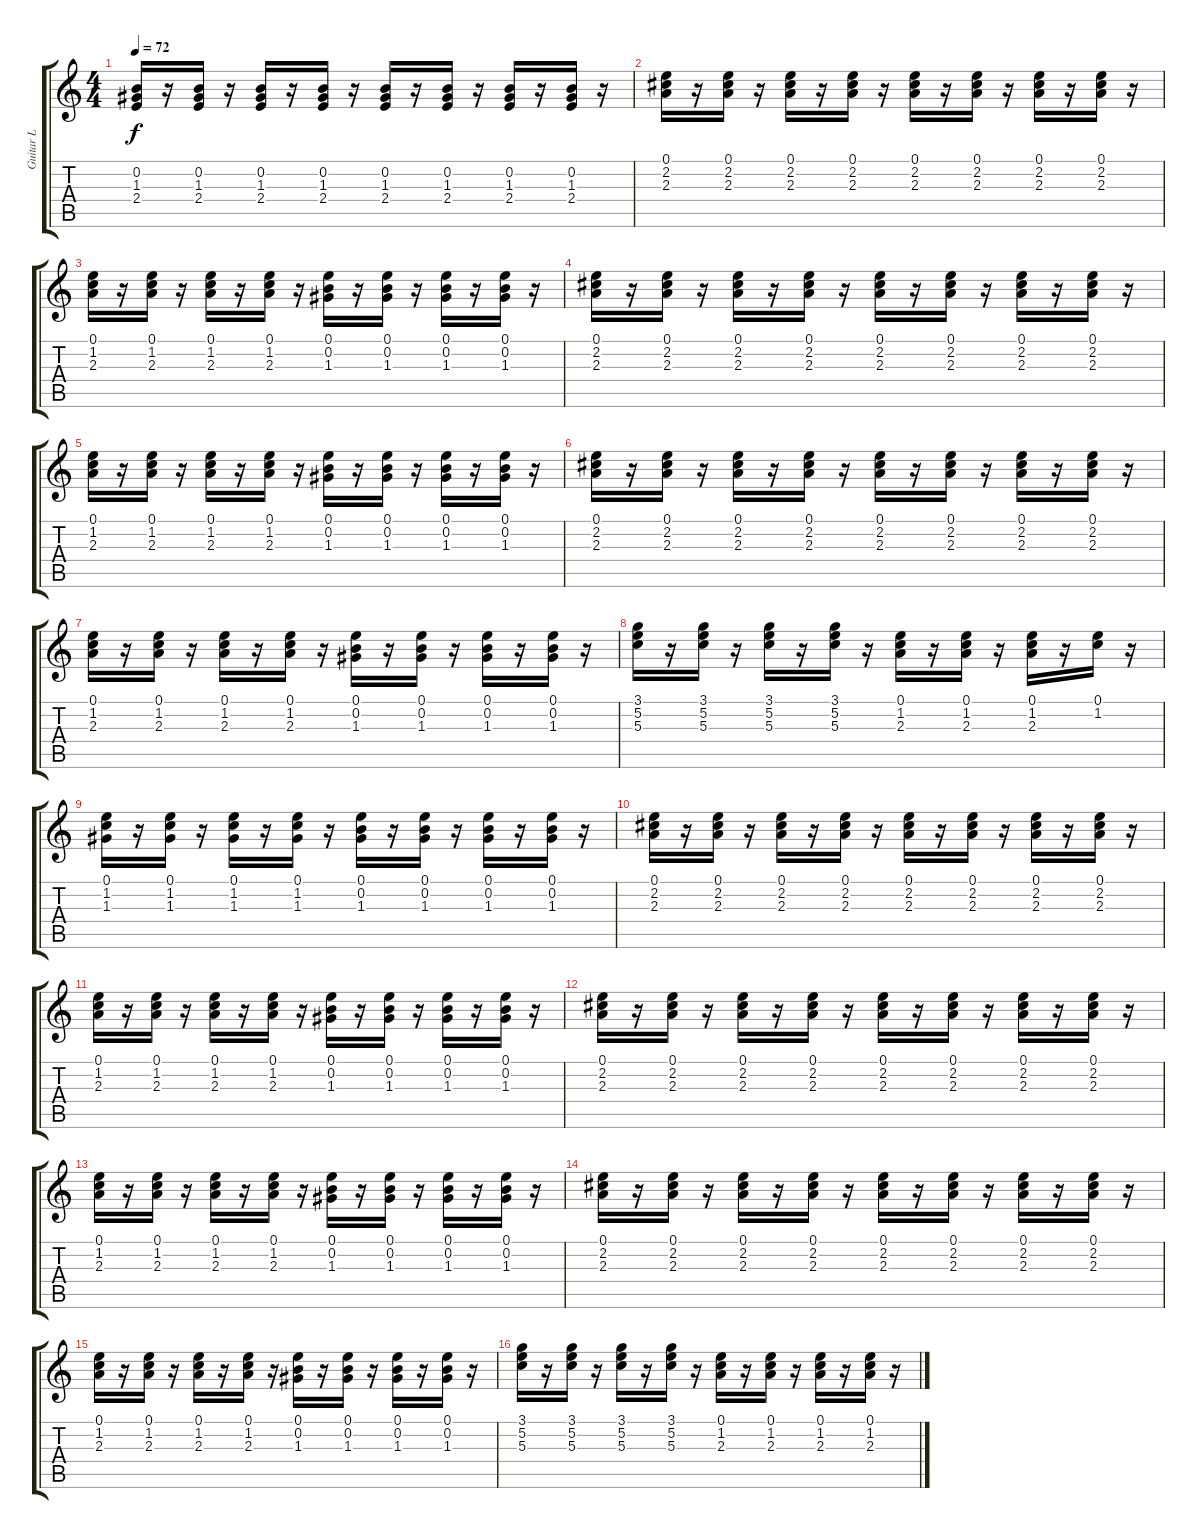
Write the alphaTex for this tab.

\track ("Guitar L" "Guitar L") {instrument acousticguitarsteel}
\staff {score tabs}
\tuning (E4 B3 G3 D3 A2 E2) {hide}
\ts (4 4)
\tempo 72
\clef g2
\ks c
(0.2 1.3 2.4).16{dy f} r.16 (0.2 1.3 2.4).16 r.16 (0.2 1.3 2.4).16 r.16 (0.2 1.3 2.4).16 r.16 (0.2 1.3 2.4).16 r.16 (0.2 1.3 2.4).16 r.16 (0.2 1.3 2.4).16 r.16 (0.2 1.3 2.4).16 r.16 |
(0.1 2.2 2.3).16 r.16 (0.1 2.2 2.3).16 r.16 (0.1 2.2 2.3).16 r.16 (0.1 2.2 2.3).16 r.16 (0.1 2.2 2.3).16 r.16 (0.1 2.2 2.3).16 r.16 (0.1 2.2 2.3).16 r.16 (0.1 2.2 2.3).16 r.16 |
(0.1 1.2 2.3).16 r.16 (0.1 1.2 2.3).16 r.16 (0.1 1.2 2.3).16 r.16 (0.1 1.2 2.3).16 r.16 (0.1 0.2 1.3).16 r.16 (0.1 0.2 1.3).16 r.16 (0.1 0.2 1.3).16 r.16 (0.1 0.2 1.3).16 r.16 |
(0.1 2.2 2.3).16 r.16 (0.1 2.2 2.3).16 r.16 (0.1 2.2 2.3).16 r.16 (0.1 2.2 2.3).16 r.16 (0.1 2.2 2.3).16 r.16 (0.1 2.2 2.3).16 r.16 (0.1 2.2 2.3).16 r.16 (0.1 2.2 2.3).16 r.16 |
(0.1 1.2 2.3).16 r.16 (0.1 1.2 2.3).16 r.16 (0.1 1.2 2.3).16 r.16 (0.1 1.2 2.3).16 r.16 (0.1 0.2 1.3).16 r.16 (0.1 0.2 1.3).16 r.16 (0.1 0.2 1.3).16 r.16 (0.1 0.2 1.3).16 r.16 |
(0.1 2.2 2.3).16 r.16 (0.1 2.2 2.3).16 r.16 (0.1 2.2 2.3).16 r.16 (0.1 2.2 2.3).16 r.16 (0.1 2.2 2.3).16 r.16 (0.1 2.2 2.3).16 r.16 (0.1 2.2 2.3).16 r.16 (0.1 2.2 2.3).16 r.16 |
(0.1 1.2 2.3).16 r.16 (0.1 1.2 2.3).16 r.16 (0.1 1.2 2.3).16 r.16 (0.1 1.2 2.3).16 r.16 (0.1 0.2 1.3).16 r.16 (0.1 0.2 1.3).16 r.16 (0.1 0.2 1.3).16 r.16 (0.1 0.2 1.3).16 r.16 |
(3.1 5.2 5.3).16 r.16 (3.1 5.2 5.3).16 r.16 (3.1 5.2 5.3).16 r.16 (3.1 5.2 5.3).16 r.16 (0.1 1.2 2.3).16 r.16 (0.1 1.2 2.3).16 r.16 (0.1 1.2 2.3).16 r.16 (0.1 1.2).16 r.16 |
(0.1 1.2 1.3).16 r.16 (0.1 1.2 1.3).16 r.16 (0.1 1.2 1.3).16 r.16 (0.1 1.2 1.3).16 r.16 (0.1 0.2 1.3).16 r.16 (0.1 0.2 1.3).16 r.16 (0.1 0.2 1.3).16 r.16 (0.1 0.2 1.3).16 r.16 |
(0.1 2.2 2.3).16 r.16 (0.1 2.2 2.3).16 r.16 (0.1 2.2 2.3).16 r.16 (0.1 2.2 2.3).16 r.16 (0.1 2.2 2.3).16 r.16 (0.1 2.2 2.3).16 r.16 (0.1 2.2 2.3).16 r.16 (0.1 2.2 2.3).16 r.16 |
(0.1 1.2 2.3).16 r.16 (0.1 1.2 2.3).16 r.16 (0.1 1.2 2.3).16 r.16 (0.1 1.2 2.3).16 r.16 (0.1 0.2 1.3).16 r.16 (0.1 0.2 1.3).16 r.16 (0.1 0.2 1.3).16 r.16 (0.1 0.2 1.3).16 r.16 |
(0.1 2.2 2.3).16 r.16 (0.1 2.2 2.3).16 r.16 (0.1 2.2 2.3).16 r.16 (0.1 2.2 2.3).16 r.16 (0.1 2.2 2.3).16 r.16 (0.1 2.2 2.3).16 r.16 (0.1 2.2 2.3).16 r.16 (0.1 2.2 2.3).16 r.16 |
(0.1 1.2 2.3).16 r.16 (0.1 1.2 2.3).16 r.16 (0.1 1.2 2.3).16 r.16 (0.1 1.2 2.3).16 r.16 (0.1 0.2 1.3).16 r.16 (0.1 0.2 1.3).16 r.16 (0.1 0.2 1.3).16 r.16 (0.1 0.2 1.3).16 r.16 |
(0.1 2.2 2.3).16 r.16 (0.1 2.2 2.3).16 r.16 (0.1 2.2 2.3).16 r.16 (0.1 2.2 2.3).16 r.16 (0.1 2.2 2.3).16 r.16 (0.1 2.2 2.3).16 r.16 (0.1 2.2 2.3).16 r.16 (0.1 2.2 2.3).16 r.16 |
(0.1 1.2 2.3).16 r.16 (0.1 1.2 2.3).16 r.16 (0.1 1.2 2.3).16 r.16 (0.1 1.2 2.3).16 r.16 (0.1 0.2 1.3).16 r.16 (0.1 0.2 1.3).16 r.16 (0.1 0.2 1.3).16 r.16 (0.1 0.2 1.3).16 r.16 |
(3.1 5.2 5.3).16 r.16 (3.1 5.2 5.3).16 r.16 (3.1 5.2 5.3).16 r.16 (3.1 5.2 5.3).16 r.16 (0.1 1.2 2.3).16 r.16 (0.1 1.2 2.3).16 r.16 (0.1 1.2 2.3).16 r.16 (0.1 1.2 2.3).16 r.16
